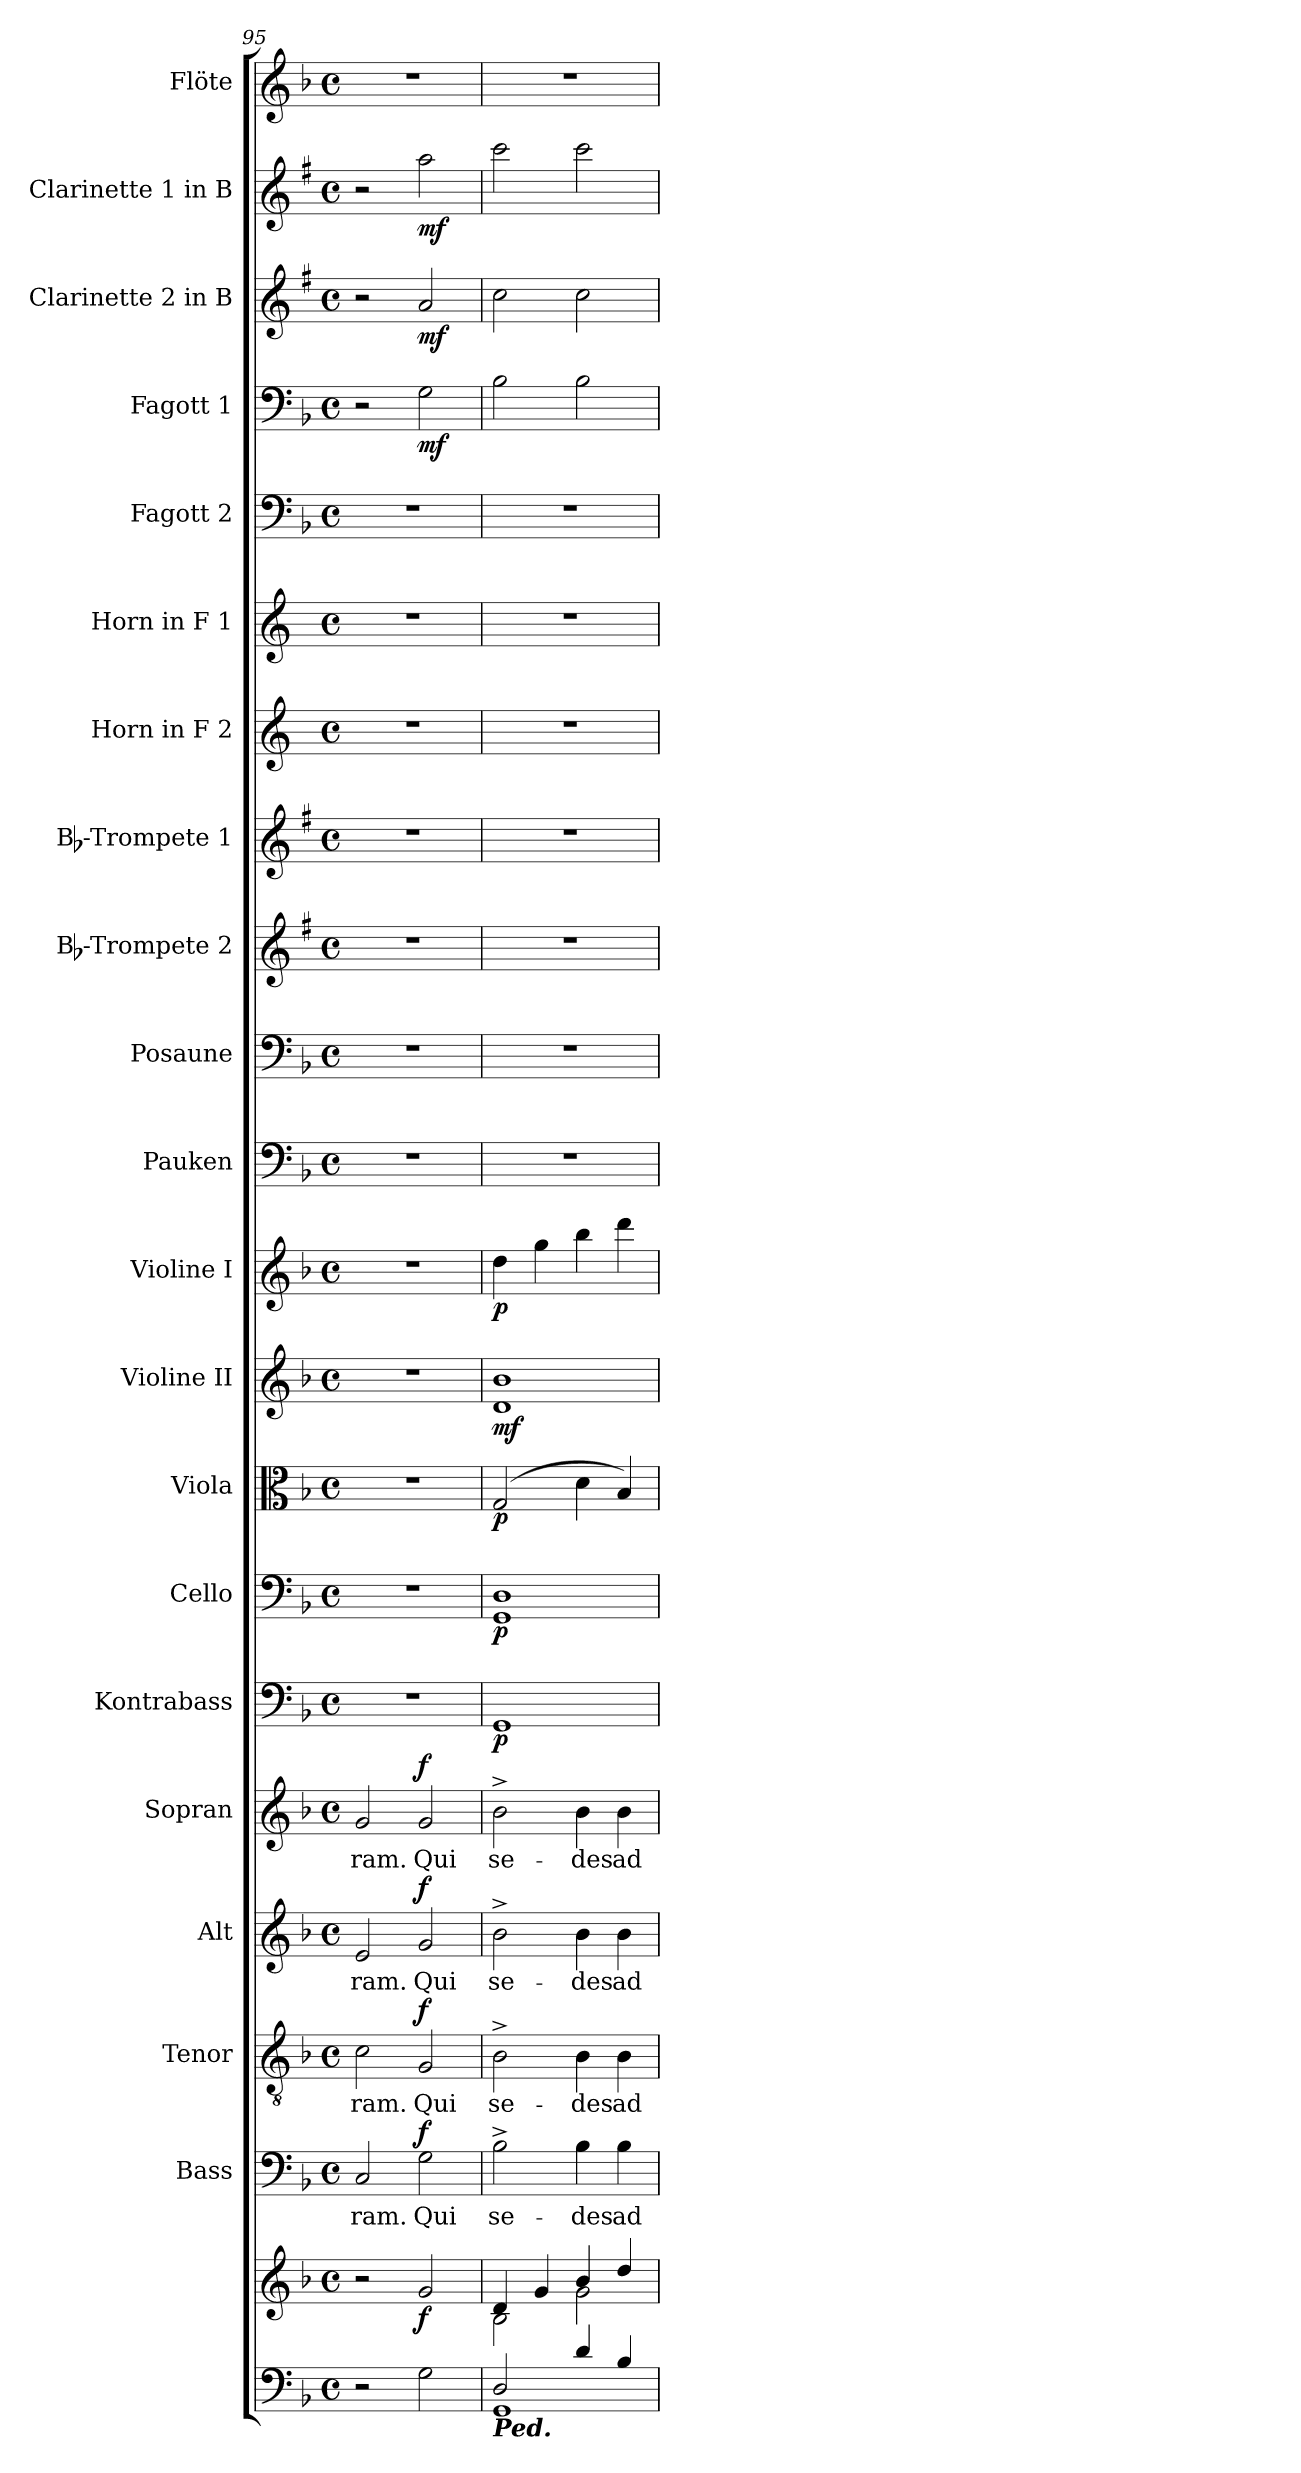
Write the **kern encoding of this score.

**kern	**kern	**dynam	**kern	**text	**dynam	**kern	**text	**dynam	**kern	**text	**dynam	**kern	**text	**dynam	**kern	**dynam	**kern	**dynam	**kern	**dynam	**kern	**dynam	**kern	**dynam	**kern	**kern	**kern	**kern	**kern	**kern	**kern	**kern	**dynam	**kern	**dynam	**kern	**dynam	**kern
*part21	*part21	*part21	*part20	*part20	*part20	*part19	*part19	*part19	*part18	*part18	*part18	*part17	*part17	*part17	*part16	*part16	*part15	*part15	*part14	*part14	*part13	*part13	*part12	*part12	*part11	*part10	*part9	*part8	*part7	*part6	*part5	*part4	*part4	*part3	*part3	*part2	*part2	*part1
*staff22	*staff21	*staff21/22	*staff20	*staff20	*staff20	*staff19	*staff19	*staff19	*staff18	*staff18	*staff18	*staff17	*staff17	*staff17	*staff16	*staff16	*staff15	*staff15	*staff14	*staff14	*staff13	*staff13	*staff12	*staff12	*staff11	*staff10	*staff9	*staff8	*staff7	*staff6	*staff5	*staff4	*staff4	*staff3	*staff3	*staff2	*staff2	*staff1
*	*	*	*I"Bass	*	*	*I"Tenor	*	*	*I"Alt	*	*	*I"Sopran	*	*	*I"Kontrabass	*	*I"Cello	*	*I"Viola	*	*I"Violine II	*	*I"Violine I	*	*I"Pauken	*I"Posaune	*I"Bb-Trompete 2	*I"Bb-Trompete 1	*I"Horn in F 2	*I"Horn in F 1	*I"Fagott 2	*I"Fagott 1	*	*I"Clarinette 2 in B	*	*I"Clarinette 1 in B	*	*I"Flöte
*	*	*	*I'B.	*	*	*I'T.	*	*	*I'A.	*	*	*I'S.	*	*	*I'Kb.	*	*	*	*I'Vla.	*	*I'Vl. II	*	*I'Vl. I	*	*I'Pk.	*I'Pos.	*I'Bb Trp. 2	*I'Bb Trp. 1	*	*	*I'Fg. 2	*I'Fg. 1	*	*I'Clar. 2	*	*I'Clar.1	*	*I'Fl.
*clefF4	*clefG2	*	*clefF4	*	*	*clefGv2	*	*	*clefG2	*	*	*clefG2	*	*	*clefF4	*	*clefF4	*	*clefC3	*	*clefG2	*	*clefG2	*	*clefF4	*clefF4	*clefG2	*clefG2	*clefG2	*clefG2	*clefF4	*clefF4	*	*clefG2	*	*clefG2	*	*clefG2
*	*	*	*	*	*	*	*	*	*	*	*	*	*	*	*ITrd7c12	*	*	*	*	*	*	*	*	*	*	*	*ITrd1c2	*ITrd1c2	*ITrd4c7	*ITrd4c7	*	*	*	*ITrd1c2	*	*ITrd1c2	*	*
*k[b-]	*k[b-]	*	*k[b-]	*	*	*k[b-]	*	*	*k[b-]	*	*	*k[b-]	*	*	*k[b-]	*	*k[b-]	*	*k[b-]	*	*k[b-]	*	*k[b-]	*	*k[b-]	*k[b-]	*k[b-]	*k[b-]	*k[b-]	*k[b-]	*k[b-]	*k[b-]	*	*k[b-]	*	*k[b-]	*	*k[b-]
*F:	*F:	*	*F:	*	*	*F:	*	*	*F:	*	*	*F:	*	*	*F:	*	*F:	*	*F:	*	*F:	*	*F:	*	*F:	*F:	*F:	*F:	*F:	*F:	*F:	*F:	*	*F:	*	*F:	*	*F:
*M4/4	*M4/4	*	*M4/4	*	*	*M4/4	*	*	*M4/4	*	*	*M4/4	*	*	*M4/4	*	*M4/4	*	*M4/4	*	*M4/4	*	*M4/4	*	*M4/4	*M4/4	*M4/4	*M4/4	*M4/4	*M4/4	*M4/4	*M4/4	*	*M4/4	*	*M4/4	*	*M4/4
*met(c)	*met(c)	*	*met(c)	*	*	*met(c)	*	*	*met(c)	*	*	*met(c)	*	*	*met(c)	*	*met(c)	*	*met(c)	*	*met(c)	*	*met(c)	*	*met(c)	*met(c)	*met(c)	*met(c)	*met(c)	*met(c)	*met(c)	*met(c)	*	*met(c)	*	*met(c)	*	*met(c)
=95	=95	=95	=95	=95	=95	=95	=95	=95	=95	=95	=95	=95	=95	=95	=95	=95	=95	=95	=95	=95	=95	=95	=95	=95	=95	=95	=95	=95	=95	=95	=95	=95	=95	=95	=95	=95	=95	=95
!	!	!	!	!LO:LY:b	!	!	!LO:LY:b	!	!	!LO:LY:b	!	!	!LO:LY:b	!	!	!	!	!	!	!	!	!	!	!	!	!	!	!	!	!	!	!	!	!	!	!	!	!
2r	2r	.	2C/	-ram.	.	2c\	-ram.	.	2e/	-ram.	.	2g/	-ram.	.	1r	.	1r	.	1r	.	1r	.	1r	.	1r	1r	1r	1r	1r	1r	1r	2r	.	2r	.	2r	.	1r
!	!	!LO:DY:b	!	!LO:LY:b	!LO:DY:a	!	!LO:LY:b	!LO:DY:a	!	!LO:LY:b	!LO:DY:a	!	!LO:LY:b	!LO:DY:a	!	!	!	!	!	!	!	!	!	!	!	!	!	!	!	!	!	!	!LO:DY:b	!	!LO:DY:b	!	!LO:DY:b	!
2G\	2g/	f	2G\	Qui	f	2G/	Qui	f	2g/	Qui	f	2g/	Qui	f	.	.	.	.	.	.	.	.	.	.	.	.	.	.	.	.	.	2G\	mf	2g/	mf	2gg\	mf	.
=96	=96	=96	=96	=96	=96	=96	=96	=96	=96	=96	=96	=96	=96	=96	=96	=96	=96	=96	=96	=96	=96	=96	=96	=96	=96	=96	=96	=96	=96	=96	=96	=96	=96	=96	=96	=96	=96	=96
*^	*^	*	*	*	*	*	*	*	*	*	*	*	*	*	*	*	*	*	*	*	*	*	*	*	*	*	*	*	*	*	*	*	*	*	*	*	*	*
!LO:TX:b:Bi:t=Ped.	!	!	!	!	!	!	!	!	!	!	!	!	!	!	!	!	!	!	!	!	!	!	!	!	!	!	!	!	!	!	!	!	!	!	!	!	!	!	!	!
!	!	!	!	!	!	!LO:LY:b	!	!	!LO:LY:b	!	!	!LO:LY:b	!	!	!LO:LY:b	!	!	!LO:DY:b	!	!LO:DY:b	!	!LO:DY:b	!	!LO:DY:b	!	!LO:DY:b	!	!	!	!	!	!	!	!	!	!	!	!	!	!
2D/	1GG	4d/	2B-\	.	2B-^>\	se-	.	2B-^>\	se-	.	2b-^>\	se-	.	2b-^>\	se-	.	1GGG	p	1GG 1D	p	(2G/	p	1d 1b-	mf	4dd\	p	1r	1r	1r	1r	1r	1r	1r	2B-\	.	2b-\	.	2bb-\	.	1r
.	.	4g/	.	.	.	.	.	.	.	.	.	.	.	.	.	.	.	.	.	.	.	.	.	.	4gg\	.	.	.	.	.	.	.	.	.	.	.	.	.	.	.
!	!	!	!	!	!	!LO:LY:b	!	!	!LO:LY:b	!	!	!LO:LY:b	!	!	!LO:LY:b	!	!	!	!	!	!	!	!	!	!	!	!	!	!	!	!	!	!	!	!	!	!	!	!	!
4d/	.	4b-/	2g\	.	4B-\	-des	.	4B-\	-des	.	4b-\	-des	.	4b-\	-des	.	.	.	.	.	4d\	.	.	.	4bb-\	.	.	.	.	.	.	.	.	2B-\	.	2b-\	.	2bb-\	.	.
!	!	!	!	!	!	!LO:LY:b	!	!	!LO:LY:b	!	!	!LO:LY:b	!	!	!LO:LY:b	!	!	!	!	!	!	!	!	!	!	!	!	!	!	!	!	!	!	!	!	!	!	!	!	!
4B-/	.	4dd/	.	.	4B-\	ad	.	4B-\	ad	.	4b-\	ad	.	4b-\	ad	.	.	.	.	.	4B-/)	.	.	.	4ddd\	.	.	.	.	.	.	.	.	.	.	.	.	.	.	.
*v	*v	*	*	*	*	*	*	*	*	*	*	*	*	*	*	*	*	*	*	*	*	*	*	*	*	*	*	*	*	*	*	*	*	*	*	*	*	*	*	*
*	*v	*v	*	*	*	*	*	*	*	*	*	*	*	*	*	*	*	*	*	*	*	*	*	*	*	*	*	*	*	*	*	*	*	*	*	*	*	*	*
=	=	=	=	=	=	=	=	=	=	=	=	=	=	=	=	=	=	=	=	=	=	=	=	=	=	=	=	=	=	=	=	=	=	=	=	=	=	=
*-	*-	*-	*-	*-	*-	*-	*-	*-	*-	*-	*-	*-	*-	*-	*-	*-	*-	*-	*-	*-	*-	*-	*-	*-	*-	*-	*-	*-	*-	*-	*-	*-	*-	*-	*-	*-	*-	*-
